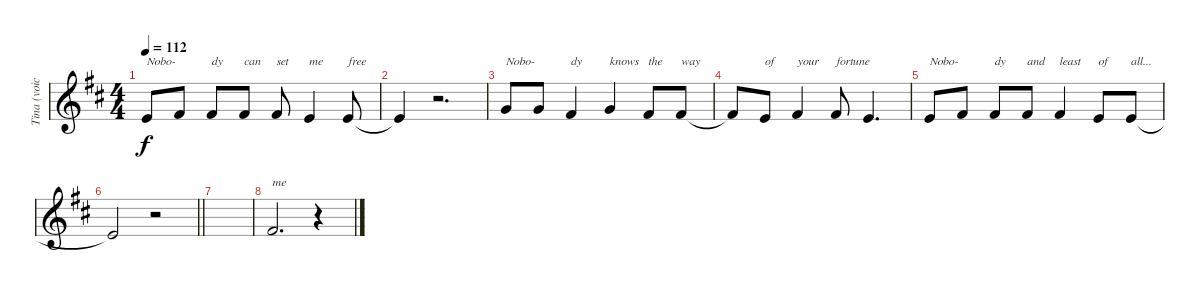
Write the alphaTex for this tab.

\track ("Tina (voice)" "Tina (voic") {instrument clarinet}
\staff {score}
\tuning (E4 B3 G3 D3 A2 E2) {hide}
\ts (4 4)
\tempo 112
\clef g2
\ks d
0.1.8{txt "Nobo-" dy f} 2.1.8 2.1.8{txt "dy"} 2.1.8{txt "can"} 2.1.8{txt "set"} 0.1.4{txt "me"} 0.1.8{txt "free"} |
0.1{t}.4 r.2{d} |
3.1.8{txt "Nobo-"} 3.1.8 2.1.4{txt "dy"} 3.1.4{txt "knows"} 2.1.8{txt "the"} 2.1.8{txt "way"} |
2.1{t}.8 0.1.8{txt "of"} 2.1.4{txt "your"} 2.1.8{txt "fortune"} 0.1.4{d} |
0.1.8{txt "Nobo-"} 2.1.8 2.1.8{txt "dy"} 2.1.8{txt "and"} 2.1.4{txt "least"} 0.1.8{txt "of"} 0.1.8{txt "all..."} |
\barLineRight lightlight
0.1{t}.2 r.2 |
|
2.1.2{d txt "me"} r.4
